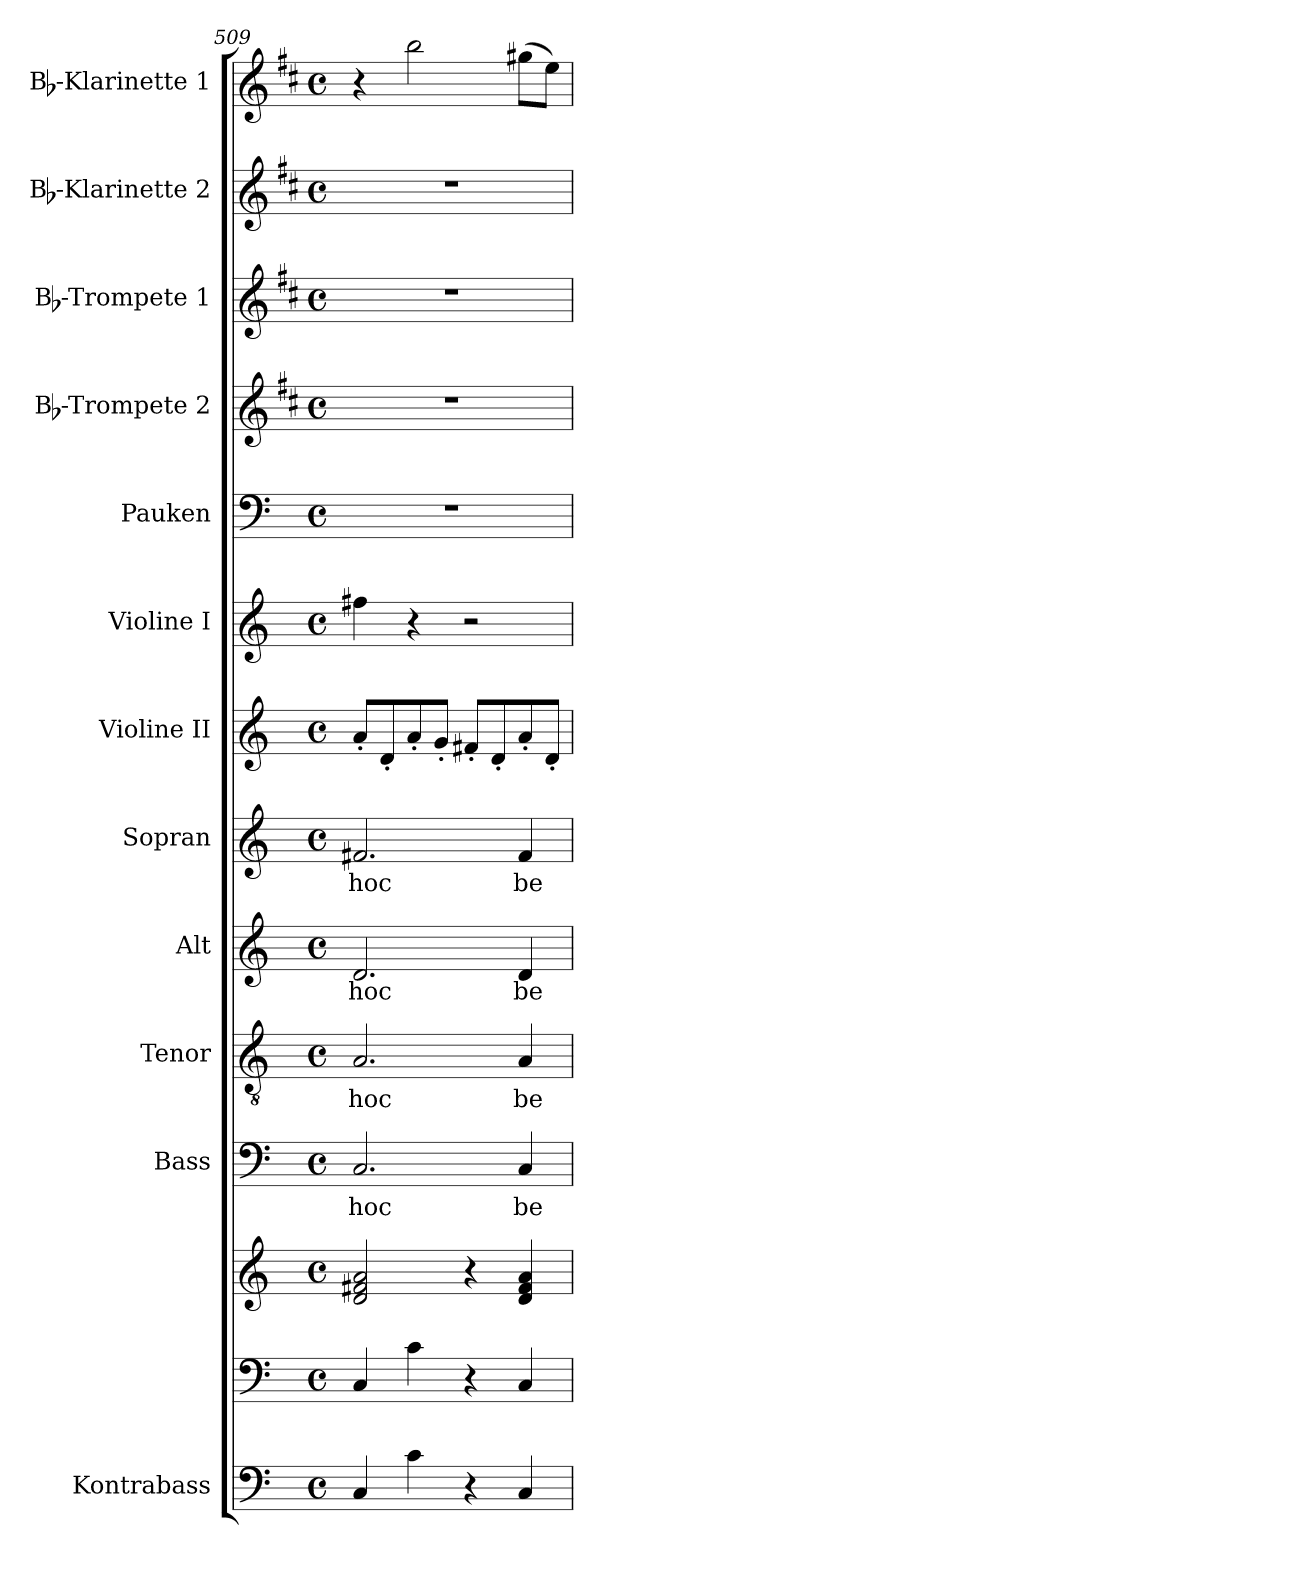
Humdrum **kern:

**kern	**kern	**kern	**kern	**text	**kern	**text	**kern	**text	**kern	**text	**kern	**kern	**kern	**kern	**kern	**kern	**kern
*part13	*part12	*part12	*part11	*part11	*part10	*part10	*part9	*part9	*part8	*part8	*part7	*part6	*part5	*part4	*part3	*part2	*part1
*staff14	*staff13	*staff12	*staff11	*staff11	*staff10	*staff10	*staff9	*staff9	*staff8	*staff8	*staff7	*staff6	*staff5	*staff4	*staff3	*staff2	*staff1
*I"Kontrabass	*	*	*I"Bass	*	*I"Tenor	*	*I"Alt	*	*I"Sopran	*	*I"Violine II	*I"Violine I	*I"Pauken	*I"Bb-Trompete 2	*I"Bb-Trompete 1	*I"Bb-Klarinette 2	*I"Bb-Klarinette 1
*I'Kb.	*	*	*I'B.	*	*I'T.	*	*I'A.	*	*I'S.	*	*I'Vl. II	*I'Vl. I	*I'Pk.	*I'Bb Trp. 2	*I'Bb Trp. 1	*I'Bb Kl. 2	*I'Bb Kl. 1
*clefF4	*clefF4	*clefG2	*clefF4	*	*clefGv2	*	*clefG2	*	*clefG2	*	*clefG2	*clefG2	*clefF4	*clefG2	*clefG2	*clefG2	*clefG2
*ITrd7c12	*	*	*	*	*	*	*	*	*	*	*	*	*	*ITrd1c2	*ITrd1c2	*ITrd1c2	*ITrd1c2
*k[]	*k[]	*k[]	*k[]	*	*k[]	*	*k[]	*	*k[]	*	*k[]	*k[]	*k[]	*k[]	*k[]	*k[]	*k[]
*C:	*C:	*C:	*C:	*	*C:	*	*C:	*	*C:	*	*C:	*C:	*C:	*C:	*C:	*C:	*C:
*M4/4	*M4/4	*M4/4	*M4/4	*	*M4/4	*	*M4/4	*	*M4/4	*	*M4/4	*M4/4	*M4/4	*M4/4	*M4/4	*M4/4	*M4/4
*met(c)	*met(c)	*met(c)	*met(c)	*	*met(c)	*	*met(c)	*	*met(c)	*	*met(c)	*met(c)	*met(c)	*met(c)	*met(c)	*met(c)	*met(c)
=509	=509	=509	=509	=509	=509	=509	=509	=509	=509	=509	=509	=509	=509	=509	=509	=509	=509
!	!	!	!	!LO:LY:b	!	!LO:LY:b	!	!LO:LY:b	!	!LO:LY:b	!	!	!	!	!	!	!
4CC/	4C/	2d/ 2f#X/ 2a/	2.C/	hoc	2.A/	hoc	2.d/	hoc	2.f#X/	hoc	8a'</L	4ff#X\	1r	1r	1r	1r	4r
.	.	.	.	.	.	.	.	.	.	.	8d'</	.	.	.	.	.	.
4C\	4c\	.	.	.	.	.	.	.	.	.	8a'</	4r	.	.	.	.	2aa\
.	.	.	.	.	.	.	.	.	.	.	8g'</J	.	.	.	.	.	.
4r	4r	4r	.	.	.	.	.	.	.	.	8f#X'</L	2r	.	.	.	.	.
.	.	.	.	.	.	.	.	.	.	.	8d'</	.	.	.	.	.	.
!	!	!	!	!LO:LY:b	!	!LO:LY:b	!	!LO:LY:b	!	!LO:LY:b	!	!	!	!	!	!	!
4CC/	4C/	4d/ 4f#/ 4a/	4C/	be-	4A/	be-	4d/	be-	4f#/	be-	8a'</	.	.	.	.	.	(>8ff#X\L
.	.	.	.	.	.	.	.	.	.	.	8d'</J	.	.	.	.	.	8dd\J)
=	=	=	=	=	=	=	=	=	=	=	=	=	=	=	=	=	=
*-	*-	*-	*-	*-	*-	*-	*-	*-	*-	*-	*-	*-	*-	*-	*-	*-	*-
